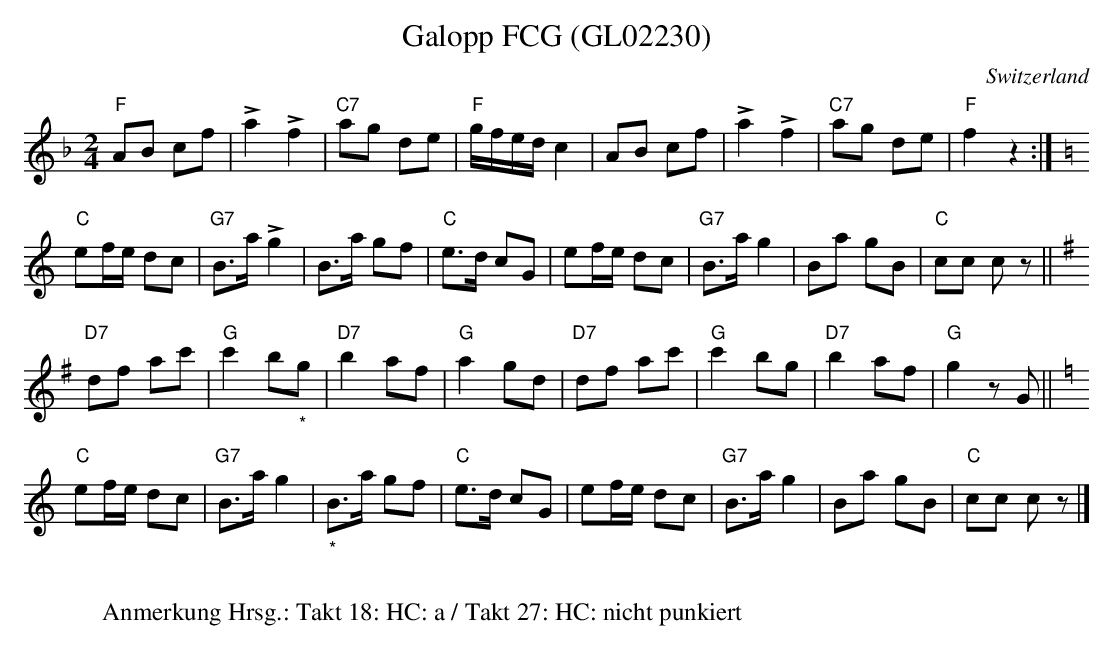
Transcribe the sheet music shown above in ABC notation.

X:1
T:Galopp FCG (GL02230)
O:Switzerland
M:2/4
L:1/8
K:F major
"F"AB cf | !>!a2!>!f2 | "C7"ag de | "F"g/f/e/d/c2 | AB cf | !>!a2!>!f2 | "C7"ag de | "F"f2z2 :| [K:C]
"C"ef/e/ dc | "G7"B>a !>!g2 | B>a gf | "C"e>d cG | ef/e/ dc | "G7"B>ag2 | Ba gB | "C"cc cz || [K:G]
"D7"df ac' | "G"c'2b"_*"g | "D7"b2af | "G"a2gd | "D7"df ac' | "G"c'2bg | "D7"b2af | "G"g2zG || [K:C]
"C"ef/e/ dc | "G7"B>a g2 | "_*"B>a gf | "C"e>d cG | ef/e/ dc | "G7"B>ag2 | Ba gB | "C"cc cz |]
W:
W:Anmerkung Hrsg.: Takt 18: HC: a / Takt 27: HC: nicht punkiert
